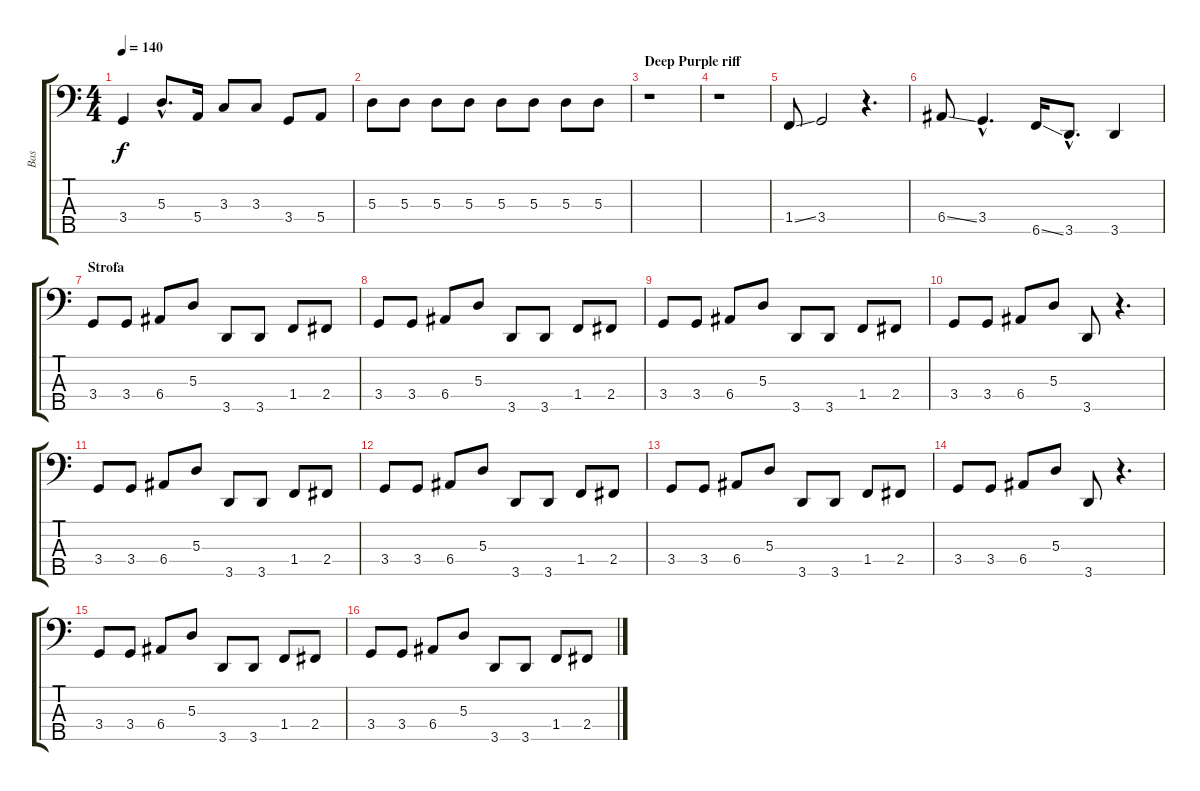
\track ("Bas" "Bas") {instrument electricbassfinger}
\staff {score tabs}
\tuning (G2 D2 A1 E1 B0) {hide}
\ts (4 4)
\tempo 140
\clef f4
\ks c
3.4.4{dy f} 5.3{hac}.8{d} 5.4.16 3.3.8 3.3.8 3.4.8 5.4.8 |
5.3.8 5.3.8 5.3.8 5.3.8 5.3.8 5.3.8 5.3.8 5.3.8 |
\section ("" "Deep Purple riff")
r.1 |
r.1 |
1.4{ss}.8 3.4.2 r.4{d} |
6.4{ss}.8 3.4{hac}.4{d} 6.5{ss}.16 3.5{hac}.8{d} 3.5.4 |
\section ("" "Strofa")
3.4.8 3.4.8 6.4.8 5.3.8 3.5.8 3.5.8 1.4.8 2.4.8 |
3.4.8 3.4.8 6.4.8 5.3.8 3.5.8 3.5.8 1.4.8 2.4.8 |
3.4.8 3.4.8 6.4.8 5.3.8 3.5.8 3.5.8 1.4.8 2.4.8 |
3.4.8 3.4.8 6.4.8 5.3.8 3.5.8 r.4{d} |
3.4.8 3.4.8 6.4.8 5.3.8 3.5.8 3.5.8 1.4.8 2.4.8 |
3.4.8 3.4.8 6.4.8 5.3.8 3.5.8 3.5.8 1.4.8 2.4.8 |
3.4.8 3.4.8 6.4.8 5.3.8 3.5.8 3.5.8 1.4.8 2.4.8 |
3.4.8 3.4.8 6.4.8 5.3.8 3.5.8 r.4{d} |
3.4.8 3.4.8 6.4.8 5.3.8 3.5.8 3.5.8 1.4.8 2.4.8 |
3.4.8 3.4.8 6.4.8 5.3.8 3.5.8 3.5.8 1.4.8 2.4.8
